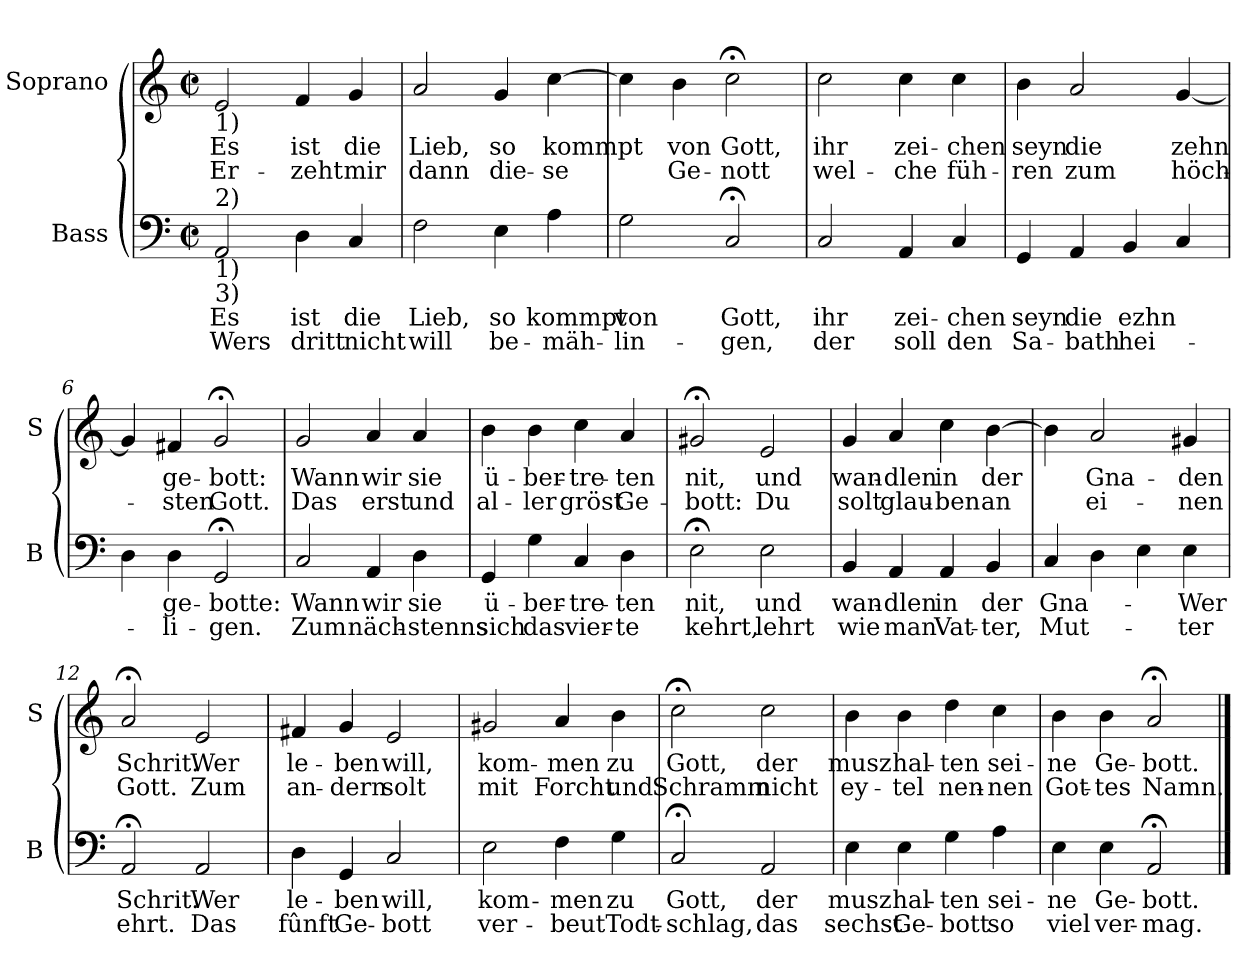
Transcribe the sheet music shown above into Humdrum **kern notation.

**kern	**text	**text	**kern	**text	**text
*part2	*part2	*part2	*part1	*part1	*part1
*staff2	*staff2	*staff2	*staff1	*staff1	*staff1
*I"Bass	*	*	*I"Soprano	*	*
*I'B	*	*	*I'S	*	*
*clefF4	*	*	*clefG2	*	*
*k[]	*	*	*k[]	*	*
*C:	*	*	*C:	*	*
*M2/2	*	*	*M2/2	*	*
*met(c|)	*	*	*met(c|)	*	*
=1	=1	=1	=1	=1	=1
!	!	!	!LO:TX:b:t=1)	!	!
!LO:TX:a:t=2)	!	!	!	!	!
!LO:TX:b:t=1)	!	!	!	!	!
!LO:TX:b:t=3)	!	!	!	!	!
!	!LO:LY:b	!LO:LY:b	!	!LO:LY:b	!LO:LY:b
2AA/	Es	Wers	2e/	Es	Er-
!	!LO:LY:b	!LO:LY:b	!	!LO:LY:b	!LO:LY:b
4D\	ist	dritt	4f/	ist	-zeht
!	!LO:LY:b	!LO:LY:b	!	!LO:LY:b	!LO:LY:b
4C/	die	nicht	4g/	die	mir
=2	=2	=2	=2	=2	=2
!	!LO:LY:b	!LO:LY:b	!	!LO:LY:b	!LO:LY:b
2F\	Lieb,	will	2a/	Lieb,	dann
!	!LO:LY:b	!LO:LY:b	!	!LO:LY:b	!LO:LY:b
4E\	so	be-	4g/	so	die-
!	!LO:LY:b	!LO:LY:b	!	!LO:LY:b	!LO:LY:b
4A\	kommpt	-mäh-	[4cc\	kommpt	-se
=3	=3	=3	=3	=3	=3
!	!LO:LY:b	!LO:LY:b	!	!	!
2G\	von	-lin-	4cc\]	.	.
!	!	!	!	!LO:LY:b	!LO:LY:b
.	.	.	4b\	von	Ge-
!	!LO:LY:b	!LO:LY:b	!	!LO:LY:b	!LO:LY:b
2C;</	Gott,	-gen,	2cc;<\	Gott,	-nott
=4	=4	=4	=4	=4	=4
!	!LO:LY:b	!LO:LY:b	!	!LO:LY:b	!LO:LY:b
2C/	ihr	der	2cc\	ihr	wel-
!	!LO:LY:b	!LO:LY:b	!	!LO:LY:b	!LO:LY:b
4AA/	zei-	soll	4cc\	zei-	-che
!	!LO:LY:b	!LO:LY:b	!	!LO:LY:b	!LO:LY:b
4C/	-chen	den	4cc\	-chen	füh-
=5	=5	=5	=5	=5	=5
!	!LO:LY:b	!LO:LY:b	!	!LO:LY:b	!LO:LY:b
4GG/	seyn	Sa-	4b\	seyn	-ren
!	!LO:LY:b	!LO:LY:b	!	!LO:LY:b	!LO:LY:b
4AA/	die	-bath	2a/	die	zum
!	!LO:LY:b	!LO:LY:b	!	!	!
4BB/	ezhn	hei-	.	.	.
!	!	!	!	!LO:LY:b	!LO:LY:b
4C/	.	.	[4g/	zehn	höch-
!!LO:LB:g=z
=6	=6	=6	=6	=6	=6
4D\	.	.	4g/]	.	.
!	!LO:LY:b	!LO:LY:b	!	!LO:LY:b	!LO:LY:b
4D\	ge-	-li-	4f#X/	ge-	-sten
!	!LO:LY:b	!LO:LY:b	!	!LO:LY:b	!LO:LY:b
2GG;</	-botte:	-gen.	2g;</	-bott:	Gott.
=7	=7	=7	=7	=7	=7
!	!LO:LY:b	!LO:LY:b	!	!LO:LY:b	!LO:LY:b
2C/	Wann	Zum	2g/	Wann	Das
!	!LO:LY:b	!LO:LY:b	!	!LO:LY:b	!LO:LY:b
4AA/	wir	näch-	4a/	wir	erst
!	!LO:LY:b	!LO:LY:b	!	!LO:LY:b	!LO:LY:b
4D\	sie	-stenns	4a/	sie	und
=8	=8	=8	=8	=8	=8
!	!LO:LY:b	!LO:LY:b	!	!LO:LY:b	!LO:LY:b
4GG/	ü-	sich	4b\	ü-	al-
!	!LO:LY:b	!LO:LY:b	!	!LO:LY:b	!LO:LY:b
4G\	-ber-	das	4b\	-ber-	-ler
!	!LO:LY:b	!LO:LY:b	!	!LO:LY:b	!LO:LY:b
4C/	-tre-	vier-	4cc\	-tre-	gröst
!	!LO:LY:b	!LO:LY:b	!	!LO:LY:b	!LO:LY:b
4D\	-ten	-te	4a/	-ten	Ge-
=9	=9	=9	=9	=9	=9
!	!LO:LY:b	!LO:LY:b	!	!LO:LY:b	!LO:LY:b
2E;<\	nit,	kehrt,	2g#X;</	nit,	-bott:
!	!LO:LY:b	!LO:LY:b	!	!LO:LY:b	!LO:LY:b
2E\	und	lehrt	2e/	und	Du
=10	=10	=10	=10	=10	=10
!	!LO:LY:b	!LO:LY:b	!	!LO:LY:b	!LO:LY:b
4BB/	wan-	wie	4g/	wan-	solt
!	!LO:LY:b	!LO:LY:b	!	!LO:LY:b	!LO:LY:b
4AA/	-dlen	man	4a/	-dlen	glau-
!	!LO:LY:b	!LO:LY:b	!	!LO:LY:b	!LO:LY:b
4AA/	in	Vat-	4cc\	in	-ben
!	!LO:LY:b	!LO:LY:b	!	!LO:LY:b	!LO:LY:b
4BB/	der	-ter,	[4b\	der	an
=11	=11	=11	=11	=11	=11
!	!LO:LY:b	!LO:LY:b	!	!	!
4C/	Gna-	Mut-	4b\]	.	.
!	!	!	!	!LO:LY:b	!LO:LY:b
4D\	.	.	2a/	Gna-	ei-
4E\	.	.	.	.	.
!	!LO:LY:b	!LO:LY:b	!	!LO:LY:b	!LO:LY:b
4E\	-Wer	-ter	4g#X/	-den	-nen
!!LO:LB:g=z
=12	=12	=12	=12	=12	=12
!	!LO:LY:b	!LO:LY:b	!	!LO:LY:b	!LO:LY:b
2AA;</	Schrit.	ehrt.	2a;</	Schrit.	Gott.
!	!LO:LY:b	!LO:LY:b	!	!LO:LY:b	!LO:LY:b
2AA/	Wer	Das	2e/	Wer	Zum
=13	=13	=13	=13	=13	=13
!	!LO:LY:b	!LO:LY:b	!	!LO:LY:b	!LO:LY:b
4D\	le-	fûnft	4f#X/	le-	an-
!	!LO:LY:b	!LO:LY:b	!	!LO:LY:b	!LO:LY:b
4GG/	-ben	Ge-	4g/	-ben	-dern
!	!LO:LY:b	!LO:LY:b	!	!LO:LY:b	!LO:LY:b
2C/	will,	-bott	2e/	will,	solt
=14	=14	=14	=14	=14	=14
!	!LO:LY:b	!LO:LY:b	!	!LO:LY:b	!LO:LY:b
2E\	kom-	ver-	2g#X/	kom-	mit
!	!LO:LY:b	!LO:LY:b	!	!LO:LY:b	!LO:LY:b
4F\	-men	-beut	4a/	-men	Forcht
!	!LO:LY:b	!LO:LY:b	!	!LO:LY:b	!LO:LY:b
4G\	zu	Todt-	4b\	zu	und
=15	=15	=15	=15	=15	=15
!	!LO:LY:b	!LO:LY:b	!	!LO:LY:b	!LO:LY:b
2C;</	Gott,	-schlag,	2cc;<\	Gott,	Schramm
!	!LO:LY:b	!LO:LY:b	!	!LO:LY:b	!LO:LY:b
2AA/	der	das	2cc\	der	nicht
=16	=16	=16	=16	=16	=16
!	!LO:LY:b	!LO:LY:b	!	!LO:LY:b	!LO:LY:b
4E\	musz	sechst	4b\	musz	ey-
!	!LO:LY:b	!LO:LY:b	!	!LO:LY:b	!LO:LY:b
4E\	hal-	Ge-	4b\	hal-	-tel
!	!LO:LY:b	!LO:LY:b	!	!LO:LY:b	!LO:LY:b
4G\	-ten	-bott	4dd\	-ten	nen-
!	!LO:LY:b	!LO:LY:b	!	!LO:LY:b	!LO:LY:b
4A\	sei-	so	4cc\	sei-	-nen
=17	=17	=17	=17	=17	=17
!	!LO:LY:b	!LO:LY:b	!	!LO:LY:b	!LO:LY:b
4E\	-ne	viel	4b\	-ne	Got-
!	!LO:LY:b	!LO:LY:b	!	!LO:LY:b	!LO:LY:b
4E\	Ge-	ver-	4b\	Ge-	-tes
!	!LO:LY:b	!LO:LY:b	!	!LO:LY:b	!LO:LY:b
2AA;</	-bott.	-mag.	2a;</	-bott.	Namn.
==	==	==	==	==	==
*-	*-	*-	*-	*-	*-
